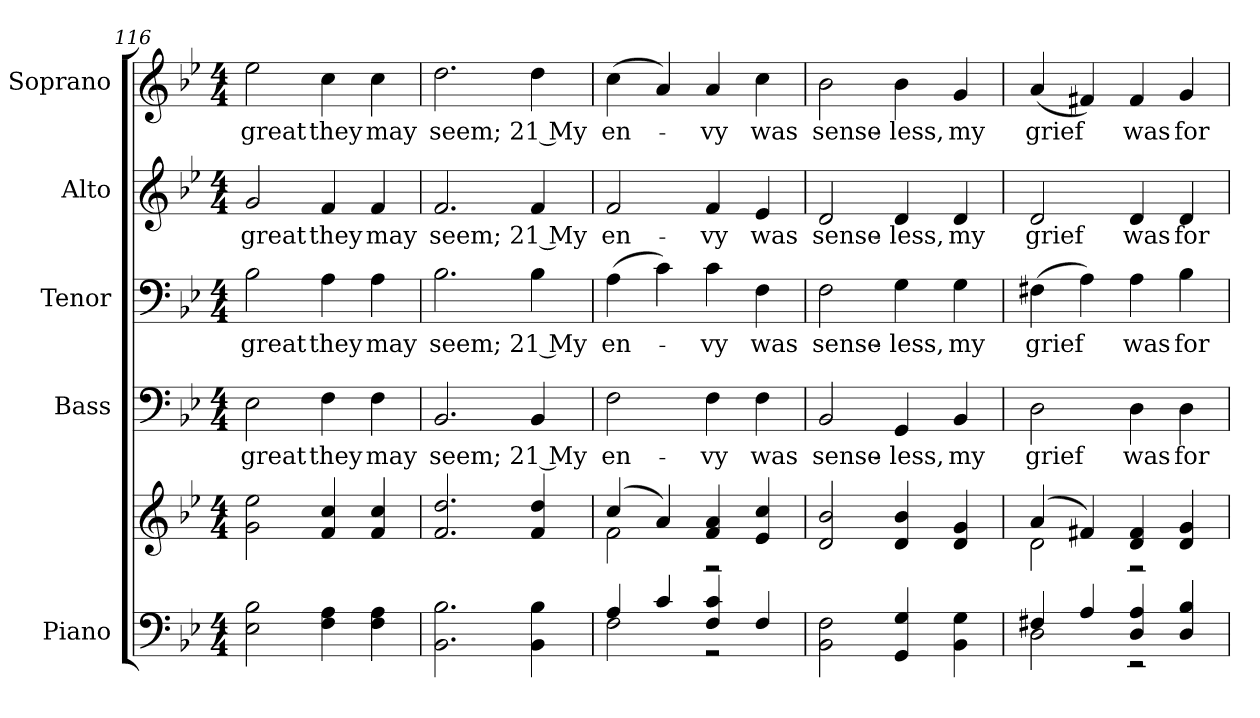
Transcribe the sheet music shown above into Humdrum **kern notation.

**kern	**kern	**kern	**text	**kern	**text	**kern	**text	**kern	**text
*part5	*part5	*part4	*part4	*part3	*part3	*part2	*part2	*part1	*part1
*staff6	*staff5	*staff4	*staff4	*staff3	*staff3	*staff2	*staff2	*staff1	*staff1
*I"Piano	*	*I"Bass	*	*I"Tenor	*	*I"Alto	*	*I"Soprano	*
*I'Pno.	*	*I'B.	*	*I'T.	*	*I'A.	*	*I'S.	*
*clefF4	*clefG2	*clefF4	*	*clefF4	*	*clefG2	*	*clefG2	*
*k[b-e-]	*k[b-e-]	*k[b-e-]	*	*k[b-e-]	*	*k[b-e-]	*	*k[b-e-]	*
*B-:	*B-:	*B-:	*	*B-:	*	*B-:	*	*B-:	*
*M4/4	*M4/4	*M4/4	*	*M4/4	*	*M4/4	*	*M4/4	*
=116	=116	=116	=116	=116	=116	=116	=116	=116	=116
!	!	!	!LO:LY:b:color=#000000	!	!	!	!	!	!
!	!	!	!	!	!LO:LY:b:color=#000000	!	!	!	!
!	!	!	!	!	!	!	!LO:LY:b:color=#000000	!	!
!	!	!	!	!	!	!	!	!	!LO:LY:b:color=#000000
2E-i\ 2B-i	2gi\ 2ee-i	2E-i\	great	2B-i\	great	2gi/	great	2ee-i\	great
!	!	!	!LO:LY:b:color=#000000	!	!	!	!	!	!
!	!	!	!	!	!LO:LY:b:color=#000000	!	!	!	!
!	!	!	!	!	!	!	!LO:LY:b:color=#000000	!	!
!	!	!	!	!	!	!	!	!	!LO:LY:b:color=#000000
4Fi\ 4Ai	4fi/ 4cci	4Fi\	they	4Ai\	they	4fi/	they	4cci\	they
!	!	!	!LO:LY:b:color=#000000	!	!	!	!	!	!
!	!	!	!	!	!LO:LY:b:color=#000000	!	!	!	!
!	!	!	!	!	!	!	!LO:LY:b:color=#000000	!	!
!	!	!	!	!	!	!	!	!	!LO:LY:b:color=#000000
4Fi\ 4Ai	4fi/ 4cci	4Fi\	may	4Ai\	may	4fi/	may	4cci\	may
!!LO:PB:g=z
=117	=117	=117	=117	=117	=117	=117	=117	=117	=117
!	!	!	!LO:LY:b:color=#000000	!	!	!	!	!	!
!	!	!	!	!	!LO:LY:b:color=#000000	!	!	!	!
!	!	!	!	!	!	!	!LO:LY:b:color=#000000	!	!
!	!	!	!	!	!	!	!	!	!LO:LY:b:color=#000000
2.BB-i\ 2.B-i	2.fi/ 2.ddi	2.BB-i/	seem;	2.B-i\	seem;	2.fi/	seem;	2.ddi\	seem;
!	!	!	!LO:LY:b:color=#000000	!	!	!	!	!	!
!	!	!	!	!	!LO:LY:b:color=#000000	!	!	!	!
!	!	!	!	!	!	!	!LO:LY:b:color=#000000	!	!
!	!	!	!	!	!	!	!	!	!LO:LY:b:color=#000000
4BB-i\ 4B-i	4fi/ 4ddi	4BB-i/	21 My	4B-i\	21 My	4fi/	21 My	4ddi\	21 My
=118	=118	=118	=118	=118	=118	=118	=118	=118	=118
*^	*^	*	*	*	*	*	*	*	*
!	!	!	!	!	!LO:LY:b:color=#000000	!	!	!	!	!	!
!	!	!	!	!	!	!	!LO:LY:b:color=#000000	!	!	!	!
!	!	!	!	!	!	!	!	!	!LO:LY:b:color=#000000	!	!
!	!	!	!	!	!	!	!	!	!	!	!LO:LY:b:color=#000000
4Ai/	2Fi\	(4cci/	2fi\	2Fi\	en-	(4Ai\	en-	2fi/	en-	(4cci\	en-
4ci/	.	4ai/)	.	.	.	4ci\)	.	.	.	4ai/)	.
!	!	!	!	!	!LO:LY:b:color=#000000	!	!	!	!	!	!
!	!	!	!	!	!	!	!LO:LY:b:color=#000000	!	!	!	!
!	!	!	!	!	!	!	!	!	!LO:LY:b:color=#000000	!	!
!	!	!	!	!	!	!	!	!	!	!	!LO:LY:b:color=#000000
4Fi/ 4ci	2r	4fi/ 4ai	2r	4Fi\	-vy	4ci\	-vy	4fi/	-vy	4ai/	-vy
!	!	!	!	!	!LO:LY:b:color=#000000	!	!	!	!	!	!
!	!	!	!	!	!	!	!LO:LY:b:color=#000000	!	!	!	!
!	!	!	!	!	!	!	!	!	!LO:LY:b:color=#000000	!	!
!	!	!	!	!	!	!	!	!	!	!	!LO:LY:b:color=#000000
4Fi/	.	4e-i/ 4cci	.	4Fi\	was	4Fi\	was	4e-i/	was	4cci\	was
*v	*v	*	*	*	*	*	*	*	*	*	*
*	*v	*v	*	*	*	*	*	*	*	*
=119	=119	=119	=119	=119	=119	=119	=119	=119	=119
!	!	!	!LO:LY:b:color=#000000	!	!	!	!	!	!
!	!	!	!	!	!LO:LY:b:color=#000000	!	!	!	!
!	!	!	!	!	!	!	!LO:LY:b:color=#000000	!	!
!	!	!	!	!	!	!	!	!	!LO:LY:b:color=#000000
2BB-i\ 2Fi	2di/ 2b-i	2BB-i/	sense-	2Fi\	sense-	2di/	sense-	2b-i\	sense-
!	!	!	!LO:LY:b:color=#000000	!	!	!	!	!	!
!	!	!	!	!	!LO:LY:b:color=#000000	!	!	!	!
!	!	!	!	!	!	!	!LO:LY:b:color=#000000	!	!
!	!	!	!	!	!	!	!	!	!LO:LY:b:color=#000000
4GGi/ 4Gi	4di/ 4b-i	4GGi/	-less,	4Gi\	-less,	4di/	-less,	4b-i\	-less,
!	!	!	!LO:LY:b:color=#000000	!	!	!	!	!	!
!	!	!	!	!	!LO:LY:b:color=#000000	!	!	!	!
!	!	!	!	!	!	!	!LO:LY:b:color=#000000	!	!
!	!	!	!	!	!	!	!	!	!LO:LY:b:color=#000000
4BB-i\ 4Gi	4di/ 4gi	4BB-i/	my	4Gi\	my	4di/	my	4gi/	my
=120	=120	=120	=120	=120	=120	=120	=120	=120	=120
*^	*^	*	*	*	*	*	*	*	*
!	!	!	!	!	!LO:LY:b:color=#000000	!	!	!	!	!	!
!	!	!	!	!	!	!	!LO:LY:b:color=#000000	!	!	!	!
!	!	!	!	!	!	!	!	!	!LO:LY:b:color=#000000	!	!
!	!	!	!	!	!	!	!	!	!	!	!LO:LY:b:color=#000000
4F#Xi/	2Di\	(4ai/	2di\	2Di\	grief	(4F#Xi\	grief	2di/	grief	(4ai/	grief
4Ai/	.	4f#Xi/)	.	.	.	4Ai\)	.	.	.	4f#Xi/)	.
!	!	!	!	!	!LO:LY:b:color=#000000	!	!	!	!	!	!
!	!	!	!	!	!	!	!LO:LY:b:color=#000000	!	!	!	!
!	!	!	!	!	!	!	!	!	!LO:LY:b:color=#000000	!	!
!	!	!	!	!	!	!	!	!	!	!	!LO:LY:b:color=#000000
4Di/ 4Ai	2r	4di/ 4f#i	2r	4Di\	was	4Ai\	was	4di/	was	4f#i/	was
!	!	!	!	!	!LO:LY:b:color=#000000	!	!	!	!	!	!
!	!	!	!	!	!	!	!LO:LY:b:color=#000000	!	!	!	!
!	!	!	!	!	!	!	!	!	!LO:LY:b:color=#000000	!	!
!	!	!	!	!	!	!	!	!	!	!	!LO:LY:b:color=#000000
4Di/ 4B-i	.	4di/ 4gi	.	4Di\	for	4B-i\	for	4di/	for	4gi/	for
*v	*v	*	*	*	*	*	*	*	*	*	*
*	*v	*v	*	*	*	*	*	*	*	*
=	=	=	=	=	=	=	=	=	=
*-	*-	*-	*-	*-	*-	*-	*-	*-	*-
